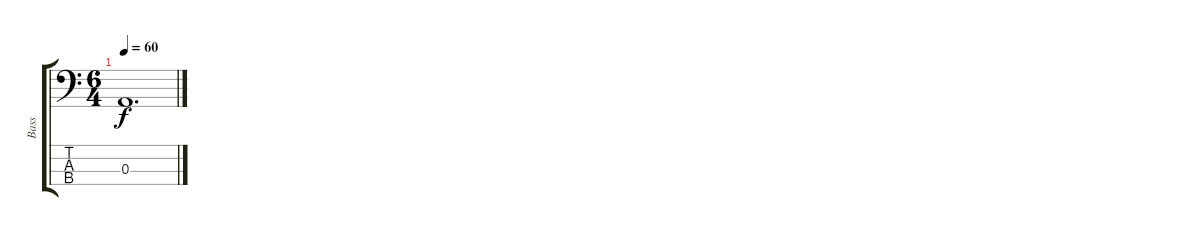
\track ("Bass" "Bass") {instrument electricbassfinger}
\staff {score tabs}
\tuning (G2 D2 A1 E1) {hide}
\ts (6 4)
\tempo 60
\clef f4
\ks c
0.3{t}.1{d dy f}
